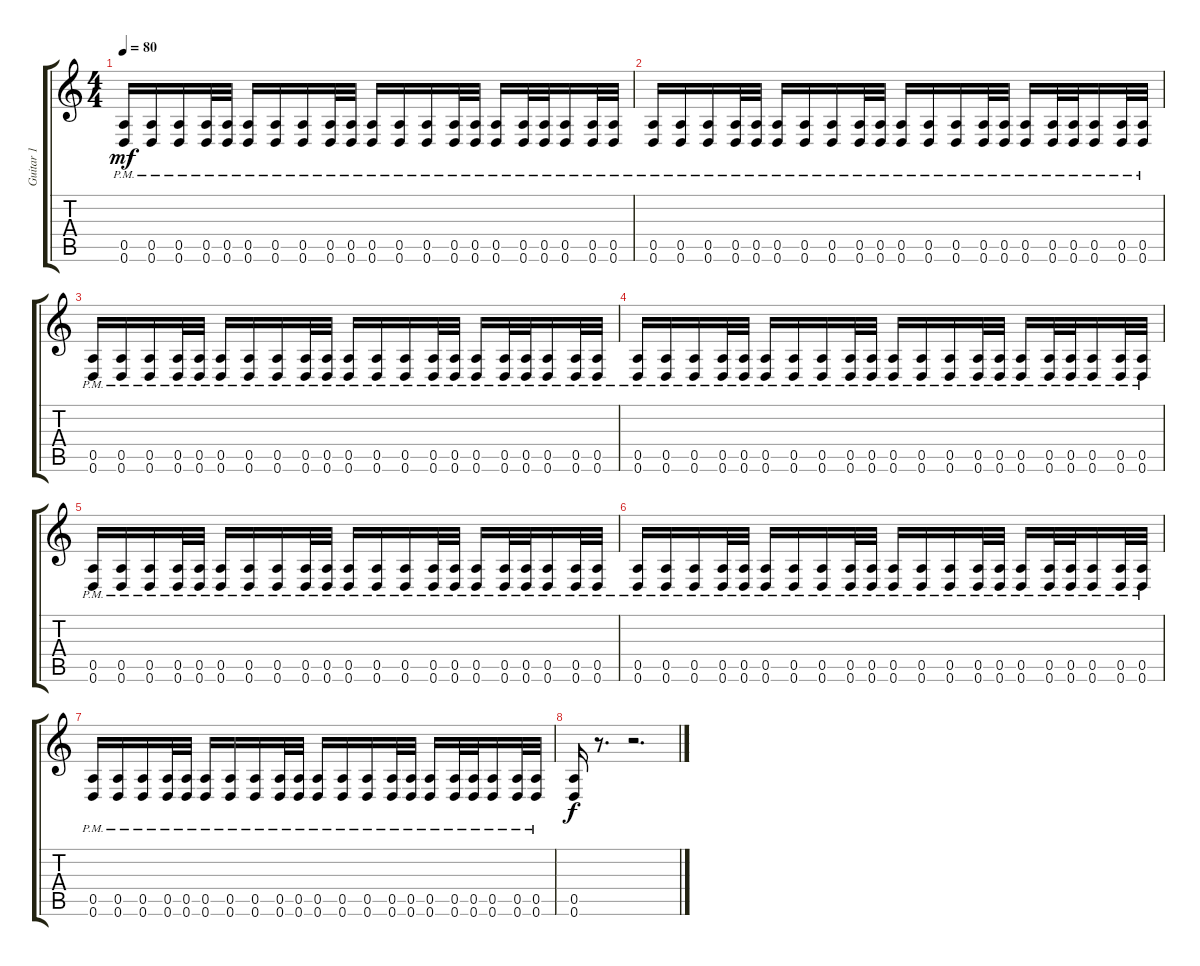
\track ("Guitar 1" "Guitar 1") {instrument distortionguitar}
\staff {score tabs}
\tuning (E4 B3 G3 D3 A2 D2) {hide}
\ts (4 4)
\tempo 80
\clef g2
\ks c
(0.5{pm} 0.6{pm}).16{dy mf} (0.5{pm} 0.6{pm}).16 (0.5{pm} 0.6{pm}).16 (0.5{pm} 0.6{pm}).32 (0.5{pm} 0.6{pm}).32 (0.5{pm} 0.6{pm}).16 (0.5{pm} 0.6{pm}).16 (0.5{pm} 0.6{pm}).16 (0.5{pm} 0.6{pm}).32 (0.5{pm} 0.6{pm}).32 (0.5{pm} 0.6{pm}).16 (0.5{pm} 0.6{pm}).16 (0.5{pm} 0.6{pm}).16 (0.5{pm} 0.6{pm}).32 (0.5{pm} 0.6{pm}).32 (0.5{pm} 0.6{pm}).16 (0.5{pm} 0.6{pm}).32 (0.5{pm} 0.6{pm}).32 (0.5{pm} 0.6{pm}).16 (0.5{pm} 0.6{pm}).32 (0.5{pm} 0.6{pm}).32 |
(0.5{pm} 0.6{pm}).16 (0.5{pm} 0.6{pm}).16 (0.5{pm} 0.6{pm}).16 (0.5{pm} 0.6{pm}).32 (0.5{pm} 0.6{pm}).32 (0.5{pm} 0.6{pm}).16 (0.5{pm} 0.6{pm}).16 (0.5{pm} 0.6{pm}).16 (0.5{pm} 0.6{pm}).32 (0.5{pm} 0.6{pm}).32 (0.5{pm} 0.6{pm}).16 (0.5{pm} 0.6{pm}).16 (0.5{pm} 0.6{pm}).16 (0.5{pm} 0.6{pm}).32 (0.5{pm} 0.6{pm}).32 (0.5{pm} 0.6{pm}).16 (0.5{pm} 0.6{pm}).32 (0.5{pm} 0.6{pm}).32 (0.5{pm} 0.6{pm}).16 (0.5{pm} 0.6{pm}).32 (0.5{pm} 0.6{pm}).32 |
(0.5{pm} 0.6{pm}).16 (0.5{pm} 0.6{pm}).16 (0.5{pm} 0.6{pm}).16 (0.5{pm} 0.6{pm}).32 (0.5{pm} 0.6{pm}).32 (0.5{pm} 0.6{pm}).16 (0.5{pm} 0.6{pm}).16 (0.5{pm} 0.6{pm}).16 (0.5{pm} 0.6{pm}).32 (0.5{pm} 0.6{pm}).32 (0.5{pm} 0.6{pm}).16 (0.5{pm} 0.6{pm}).16 (0.5{pm} 0.6{pm}).16 (0.5{pm} 0.6{pm}).32 (0.5{pm} 0.6{pm}).32 (0.5{pm} 0.6{pm}).16 (0.5{pm} 0.6{pm}).32 (0.5{pm} 0.6{pm}).32 (0.5{pm} 0.6{pm}).16 (0.5{pm} 0.6{pm}).32 (0.5{pm} 0.6{pm}).32 |
(0.5{pm} 0.6{pm}).16 (0.5{pm} 0.6{pm}).16 (0.5{pm} 0.6{pm}).16 (0.5{pm} 0.6{pm}).32 (0.5{pm} 0.6{pm}).32 (0.5{pm} 0.6{pm}).16 (0.5{pm} 0.6{pm}).16 (0.5{pm} 0.6{pm}).16 (0.5{pm} 0.6{pm}).32 (0.5{pm} 0.6{pm}).32 (0.5{pm} 0.6{pm}).16 (0.5{pm} 0.6{pm}).16 (0.5{pm} 0.6{pm}).16 (0.5{pm} 0.6{pm}).32 (0.5{pm} 0.6{pm}).32 (0.5{pm} 0.6{pm}).16 (0.5{pm} 0.6{pm}).32 (0.5{pm} 0.6{pm}).32 (0.5{pm} 0.6{pm}).16 (0.5{pm} 0.6{pm}).32 (0.5{pm} 0.6{pm}).32 |
(0.5{pm} 0.6{pm}).16 (0.5{pm} 0.6{pm}).16 (0.5{pm} 0.6{pm}).16 (0.5{pm} 0.6{pm}).32 (0.5{pm} 0.6{pm}).32 (0.5{pm} 0.6{pm}).16 (0.5{pm} 0.6{pm}).16 (0.5{pm} 0.6{pm}).16 (0.5{pm} 0.6{pm}).32 (0.5{pm} 0.6{pm}).32 (0.5{pm} 0.6{pm}).16 (0.5{pm} 0.6{pm}).16 (0.5{pm} 0.6{pm}).16 (0.5{pm} 0.6{pm}).32 (0.5{pm} 0.6{pm}).32 (0.5{pm} 0.6{pm}).16 (0.5{pm} 0.6{pm}).32 (0.5{pm} 0.6{pm}).32 (0.5{pm} 0.6{pm}).16 (0.5{pm} 0.6{pm}).32 (0.5{pm} 0.6{pm}).32 |
(0.5{pm} 0.6{pm}).16 (0.5{pm} 0.6{pm}).16 (0.5{pm} 0.6{pm}).16 (0.5{pm} 0.6{pm}).32 (0.5{pm} 0.6{pm}).32 (0.5{pm} 0.6{pm}).16 (0.5{pm} 0.6{pm}).16 (0.5{pm} 0.6{pm}).16 (0.5{pm} 0.6{pm}).32 (0.5{pm} 0.6{pm}).32 (0.5{pm} 0.6{pm}).16 (0.5{pm} 0.6{pm}).16 (0.5{pm} 0.6{pm}).16 (0.5{pm} 0.6{pm}).32 (0.5{pm} 0.6{pm}).32 (0.5{pm} 0.6{pm}).16 (0.5{pm} 0.6{pm}).32 (0.5{pm} 0.6{pm}).32 (0.5{pm} 0.6{pm}).16 (0.5{pm} 0.6{pm}).32 (0.5{pm} 0.6{pm}).32 |
(0.5{pm} 0.6{pm}).16 (0.5{pm} 0.6{pm}).16 (0.5{pm} 0.6{pm}).16 (0.5{pm} 0.6{pm}).32 (0.5{pm} 0.6{pm}).32 (0.5{pm} 0.6{pm}).16 (0.5{pm} 0.6{pm}).16 (0.5{pm} 0.6{pm}).16 (0.5{pm} 0.6{pm}).32 (0.5{pm} 0.6{pm}).32 (0.5{pm} 0.6{pm}).16 (0.5{pm} 0.6{pm}).16 (0.5{pm} 0.6{pm}).16 (0.5{pm} 0.6{pm}).32 (0.5{pm} 0.6{pm}).32 (0.5{pm} 0.6{pm}).16 (0.5{pm} 0.6{pm}).32 (0.5{pm} 0.6{pm}).32 (0.5{pm} 0.6{pm}).16 (0.5{pm} 0.6{pm}).32 (0.5{pm} 0.6{pm}).32 |
(0.5 0.6).16{dy f} r.8{d} r.2{d}
